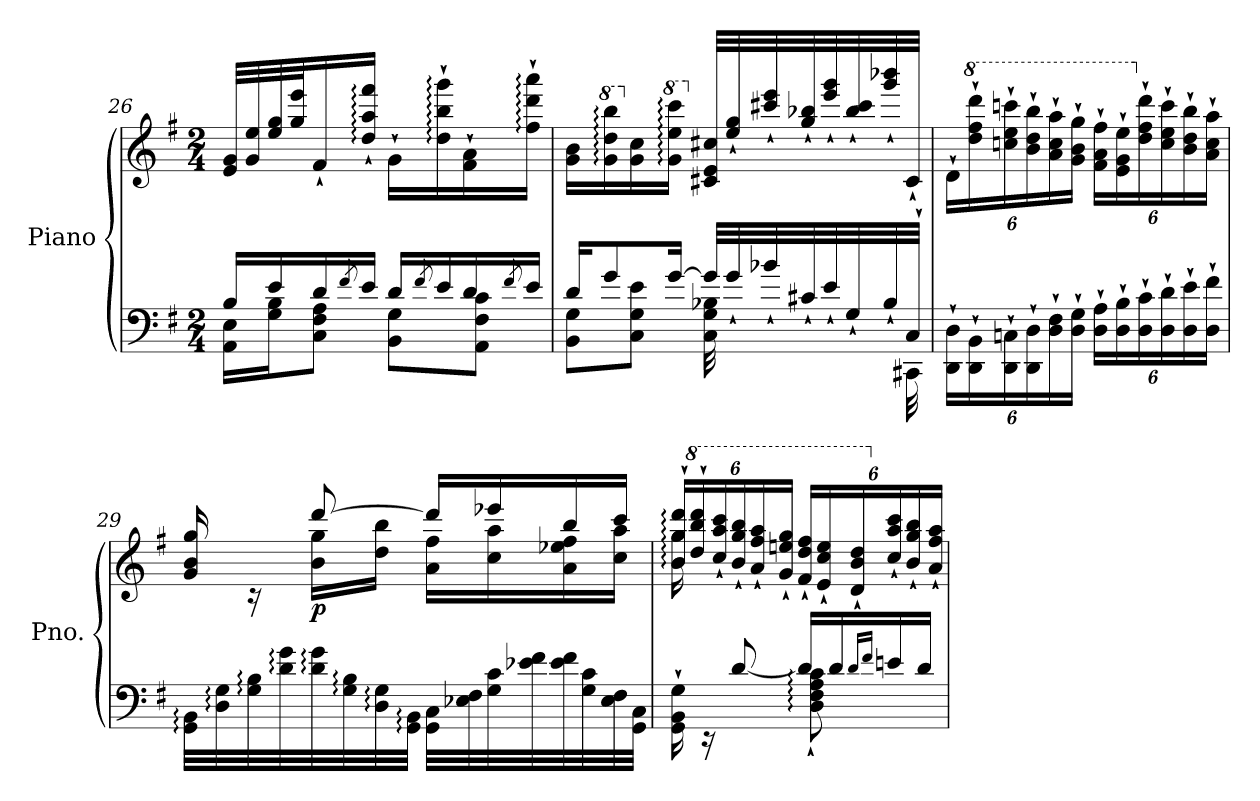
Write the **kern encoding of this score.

**kern	**kern	**dynam
*part1	*part1	*part1
*staff2	*staff1	*staff1/2
*I"Piano	*	*
*I'Pno.	*	*
*clefF4	*clefG2	*
*k[f#]	*k[f#]	*
*M2/4	*M2/4	*
=26	=26	=26
*^	*	*
16B/LL	16AA\ 16E\LL	32e/ 32g/LLL	.
.	.	32g/ 32ee/	.
16e/	16G\ 16B\J	32ee/ 32gg/	.
.	.	32gg/ 32eee/J	.
16d/	8C\ 8F#\ 8A\J	16f#`/	.
8qf#/	.	.	.
16e/JJ	.	16dd/:` 16aa/:` 16fff#/:`JJ	.
16d/LL	8BB\ 8G\L	16g`\LL	.
8qf#/	.	.	.
16e/	.	16dd\:` 16bb\:` 16ggg\:`	.
16d/	8AA\ 8F#\ 8c\J	16f#\` 16a\`	.
8qf#/	.	.	.
16e/JJ	.	16ff#\:` 16ddd\:` 16aaa\:`JJ	.
!!LO:LB:g=z
=27	=27	=27	=27
16d/KL	8BB\ 8G\L	16g\ 16b\LL	.
*	*	*8va	*
8g/	.	16gg\: 16ddd\: 16bbb\:	.
*	*	*X8va	*
.	8C\ 8G\ 8e\J	16g\ 16cc\	.
*	*	*8va	*
[16g/Jk	.	16gg\: 16eee\: 16cccc\:JJ	.
*	*	*X8va	*
32g/LLL]	32C\ 32G\ 32B-X\	32c#X/ 32e/ 32cc#X/LLL	.
32g`/	8.ryy	32ee/` 32gg/`	.
32b-X`/	.	32ccc#X/` 32eee/`	.
32c#X`/	.	32gg/` 32bb-X/`	.
32e`/	.	32eee/` 32ggg/`	.
32G`/	.	32bb-/` 32ccc#/`	.
32B-`/	.	32ggg/` 32bbb-X/`	.
32C`/JJJ	32CC#X\	32c#`/JJJ	.
*v	*v	*	*
=28	=28	=28
*Xbrackettup	*Xbrackettup	*
24DD\` 24D\`LL	24d`\LL	.
*	*8va	*
24DD\` 24BB\`	24ddd\` 24fff#\` 24dddd\`	.
24DD\` 24Cn\`	24cccn\` 24eee\` 24ccccn\`	.
24DD\` 24D\`	24bb\` 24ddd\` 24bbb\`	.
24D\` 24F#\`	24aa\` 24ccc\` 24aaa\`	.
24D\` 24G\`JJ	24gg\` 24bb\` 24ggg\`JJ	.
24D\` 24A\`LL	24ff#\` 24aa\` 24fff#\`LL	.
24D\` 24B\`	24ee\` 24gg\` 24eee\`	.
*	*X8va	*
24D\` 24c\`	24dd\` 24ff#\` 24ddd\`	.
24D\` 24d\`	24cc\` 24ee\` 24ccc\`	.
24D\` 24e\`	24b\` 24dd\` 24bb\`	.
24D\` 24f#\`JJ	24a\` 24cc\` 24aa\`JJ	.
!!LO:LB:g=z
=29	=29	=29
*	*^	*
32GG\: 32BB\:LLL	16g/ 16b/ 16gg/	8ryy	.
32D\: 32G\:	.	.	.
32G\: 32B\:	16rc	.	.
32d\: 32g\:	.	.	.
!	!	!	!LO:DY:b
32d\: 32g\:	[8ddd/	16b\ 16gg\LL	p
32G\: 32B\:	.	.	.
32D\: 32G\:	.	16dd\ 16bb\JJ	.
32GG\: 32BB\:JJJ	.	.	.
32GG\ 32C\LLL	16ddd/LL]	16a\ 16ff#\LL	.
32E-X\ 32F#\	.	.	.
32G\ 32c\	16eee-X/	16cc\ 16aa\	.
32e-X\ 32f#\	.	.	.
32e-\ 32f#\	16bb/	16a\ 16ee-X\ 16ff#\	.
32G\ 32c\	.	.	.
32E-\ 32F#\	16ccc/JJ	16cc\ 16aa\JJ	.
32GG\ 32C\JJJ	.	.	.
=30	=30	=30	=30
*^	*	*	*
16GG\` 16BB\` 16G\`	4ryy	24b/:` 24gg/:` 24ddd/:`LL	16b\ 16gg\	.
*	*	*8va	*	*
.	.	24ddd/` 24bbb/` 24dddd/`	.	.
16rEE	.	.	4..ryy	.
.	.	24ccc/` 24aaa/` 24cccc/`	.	.
[8d/	.	24bb/` 24ggg/` 24bbb/`	.	.
.	.	24aa/` 24fff#/` 24aaa/`	.	.
.	.	24gg/` 24eeen/` 24ggg/`JJ	.	.
16d/LL]	8D\:` 8F#\:` 8A\:` 8c\:`	24ff#/` 24ddd/` 24fff#/`LL	.	.
.	.	24ee/` 24ccc/` 24eee/`	.	.
16d/	.	.	.	.
.	.	24dd/` 24bb/` 24ddd/`	.	.
16qd/LL	.	.	.	.
16qf#/JJ	.	.	.	.
*	*	*X8va	*	*
16en/	8ryy	24cc/` 24aa/` 24ccc/`	.	.
.	.	24b/` 24gg/` 24bb/`	.	.
16d/JJ	.	.	.	.
.	.	24a/` 24ff#/` 24aa/`JJ	.	.
*v	*v	*	*	*
*	*v	*v	*
=	=	=
*-	*-	*-
